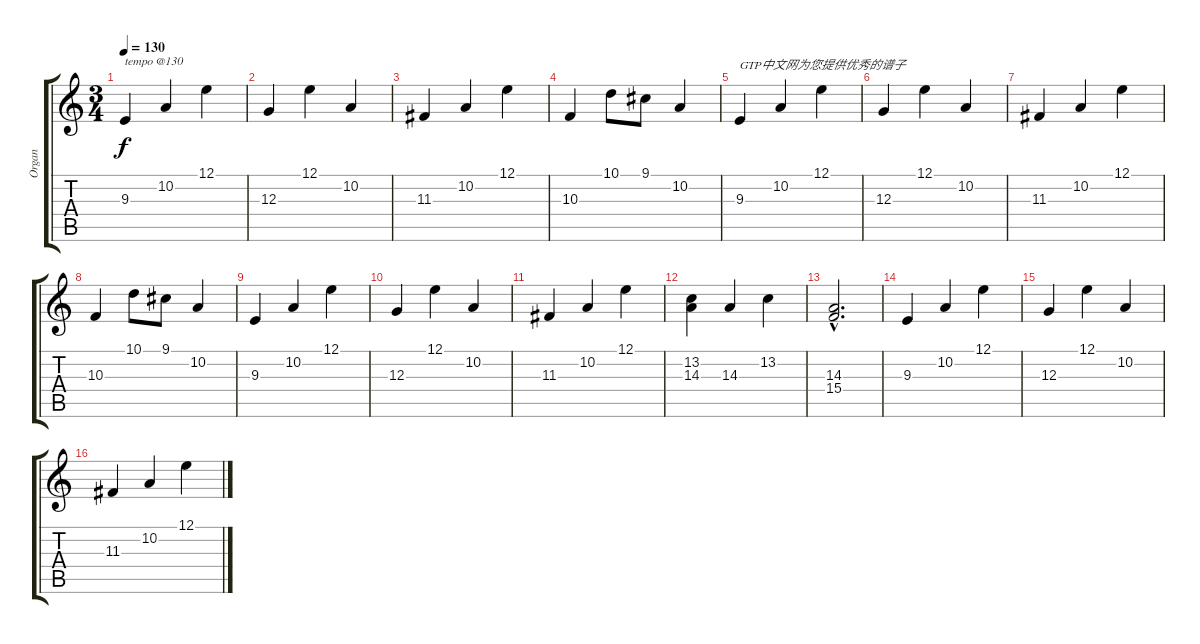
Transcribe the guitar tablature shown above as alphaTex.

\track ("Organ" "Organ") {instrument harpsichord}
\staff {score tabs}
\tuning (E4 B3 G3 D3 A2 E2) {hide}
\ts (3 4)
\tempo 130
\clef g2
\ks c
9.3.4{txt "tempo @130" dy f instrument harpsichord} 10.2.4 12.1.4 |
12.3.4 12.1.4 10.2.4 |
11.3.4 10.2.4 12.1.4 |
10.3.4 10.1.8 9.1.8 10.2.4 |
9.3.4{txt "GTP中文网为您提供优秀的谱子"} 10.2.4 12.1.4 |
12.3.4 12.1.4 10.2.4 |
11.3.4 10.2.4 12.1.4 |
10.3.4 10.1.8 9.1.8 10.2.4 |
9.3.4 10.2.4 12.1.4 |
12.3.4 12.1.4 10.2.4 |
11.3.4 10.2.4 12.1.4 |
(13.2 14.3).4 14.3.4 13.2.4 |
(14.3{hac} 15.4{hac}).2{d} |
9.3.4 10.2.4 12.1.4 |
12.3.4 12.1.4 10.2.4 |
11.3.4 10.2.4 12.1.4
